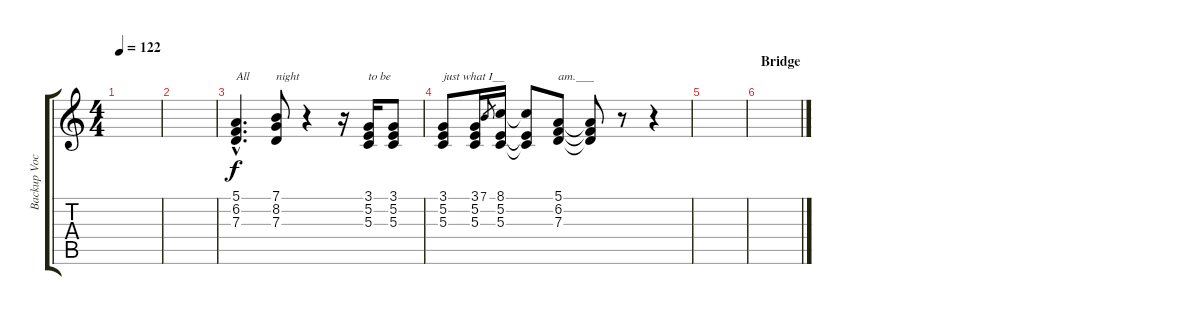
\track ("Backup Vocals" "Backup Voc") {instrument synthvoice}
\staff {score tabs}
\tuning (E4 B3 G3 D3 A2 E2) {hide}
\ts (4 4)
\tempo 122
\clef g2
\ks c
|
|
(5.1{hac} 6.2{hac} 7.3{hac}).4{d txt "All"} (7.1 8.2 7.3).8{txt "night"} r.4 r.16 (3.1 5.2 5.3).16{txt "to be"} (3.1 5.2 5.3).8 |
(3.1 5.2 5.3).8{txt "just what I__"} (3.1 5.2 5.3).16 7.1.8{gr} (8.1 5.2 5.3).16 (8.1{t} 5.2{t} 5.3{t}).8 (5.1 6.2 7.3).8{txt "am.___"} (5.1{t} 6.2{t} 7.3{t}).8 r.8 r.4 |
|
\section ("" "Bridge")
